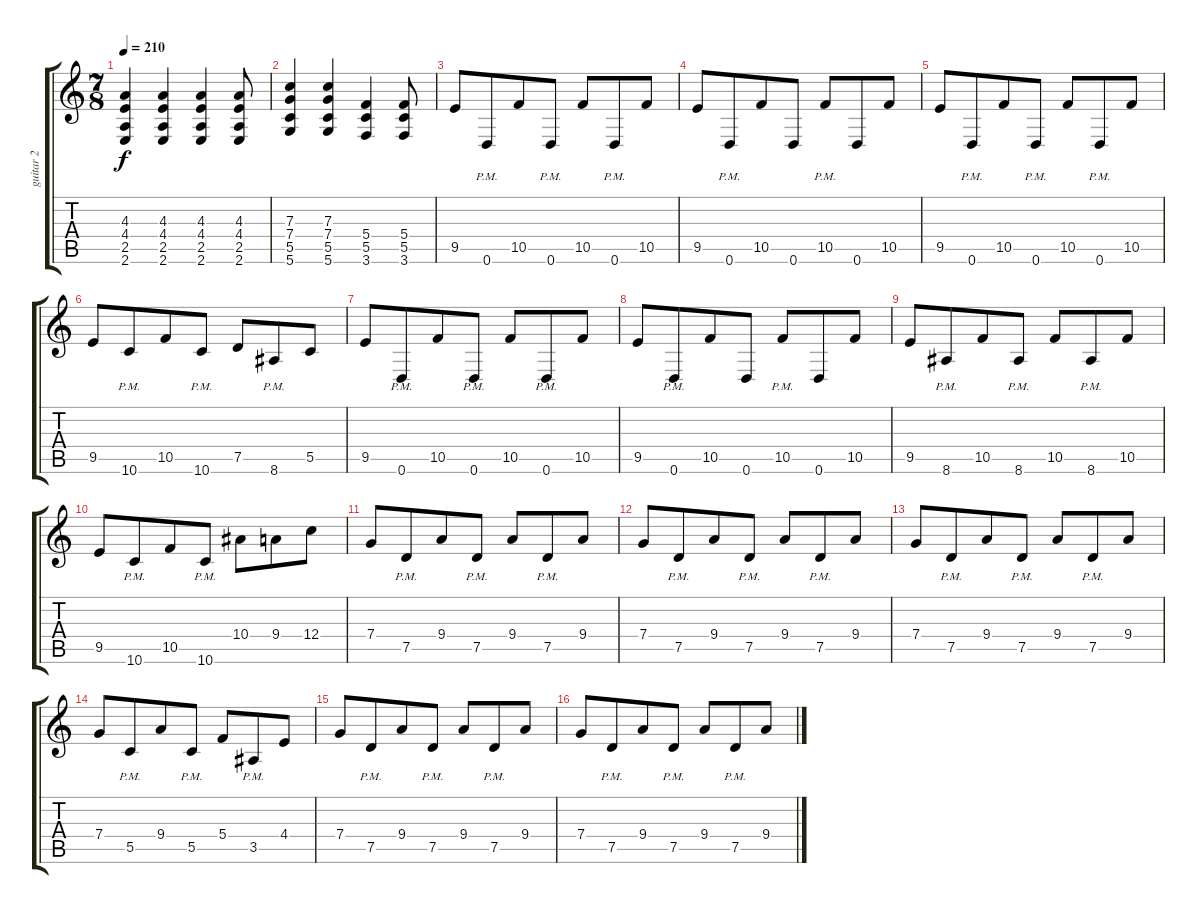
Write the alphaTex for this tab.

\track ("guitar 2" "guitar 2") {instrument distortionguitar}
\staff {score tabs}
\tuning (D4 A3 F3 C3 G2 D2) {hide}
\ts (7 8)
\tempo 210
\clef g2
\ks c
(4.3 4.4 2.5 2.6).4{dy f} (4.3 4.4 2.5 2.6).4 (4.3 4.4 2.5 2.6).4 (4.3 4.4 2.5 2.6).8 |
(7.3 7.4 5.5 5.6).4 (7.3 7.4 5.5 5.6).4 (5.4 5.5 3.6).4 (5.4 5.5 3.6).8 |
9.5.8 0.6{pm}.8 10.5.8 0.6{pm}.8 10.5.8 0.6{pm}.8 10.5.8 |
9.5.8 0.6{pm}.8 10.5.8 0.6.8 10.5{pm}.8 0.6.8 10.5.8 |
9.5.8 0.6{pm}.8 10.5.8 0.6{pm}.8 10.5.8 0.6{pm}.8 10.5.8 |
9.5.8 10.6{pm}.8 10.5.8 10.6{pm}.8 7.5.8 8.6{pm}.8 5.5.8 |
9.5.8 0.6{pm}.8 10.5.8 0.6{pm}.8 10.5.8 0.6{pm}.8 10.5.8 |
9.5.8 0.6{pm}.8 10.5.8 0.6.8 10.5{pm}.8 0.6.8 10.5.8 |
9.5.8 8.6{pm}.8 10.5.8 8.6{pm}.8 10.5.8 8.6{pm}.8 10.5.8 |
9.5.8 10.6{pm}.8 10.5.8 10.6{pm}.8 10.4.8 9.4.8 12.4.8 |
7.4.8 7.5{pm}.8 9.4.8 7.5{pm}.8 9.4.8 7.5{pm}.8 9.4.8 |
7.4.8 7.5{pm}.8 9.4.8 7.5{pm}.8 9.4.8 7.5{pm}.8 9.4.8 |
7.4.8 7.5{pm}.8 9.4.8 7.5{pm}.8 9.4.8 7.5{pm}.8 9.4.8 |
7.4.8 5.5{pm}.8 9.4.8 5.5{pm}.8 5.4.8 3.5{pm}.8 4.4.8 |
7.4.8 7.5{pm}.8 9.4.8 7.5{pm}.8 9.4.8 7.5{pm}.8 9.4.8 |
7.4.8 7.5{pm}.8 9.4.8 7.5{pm}.8 9.4.8 7.5{pm}.8 9.4.8
